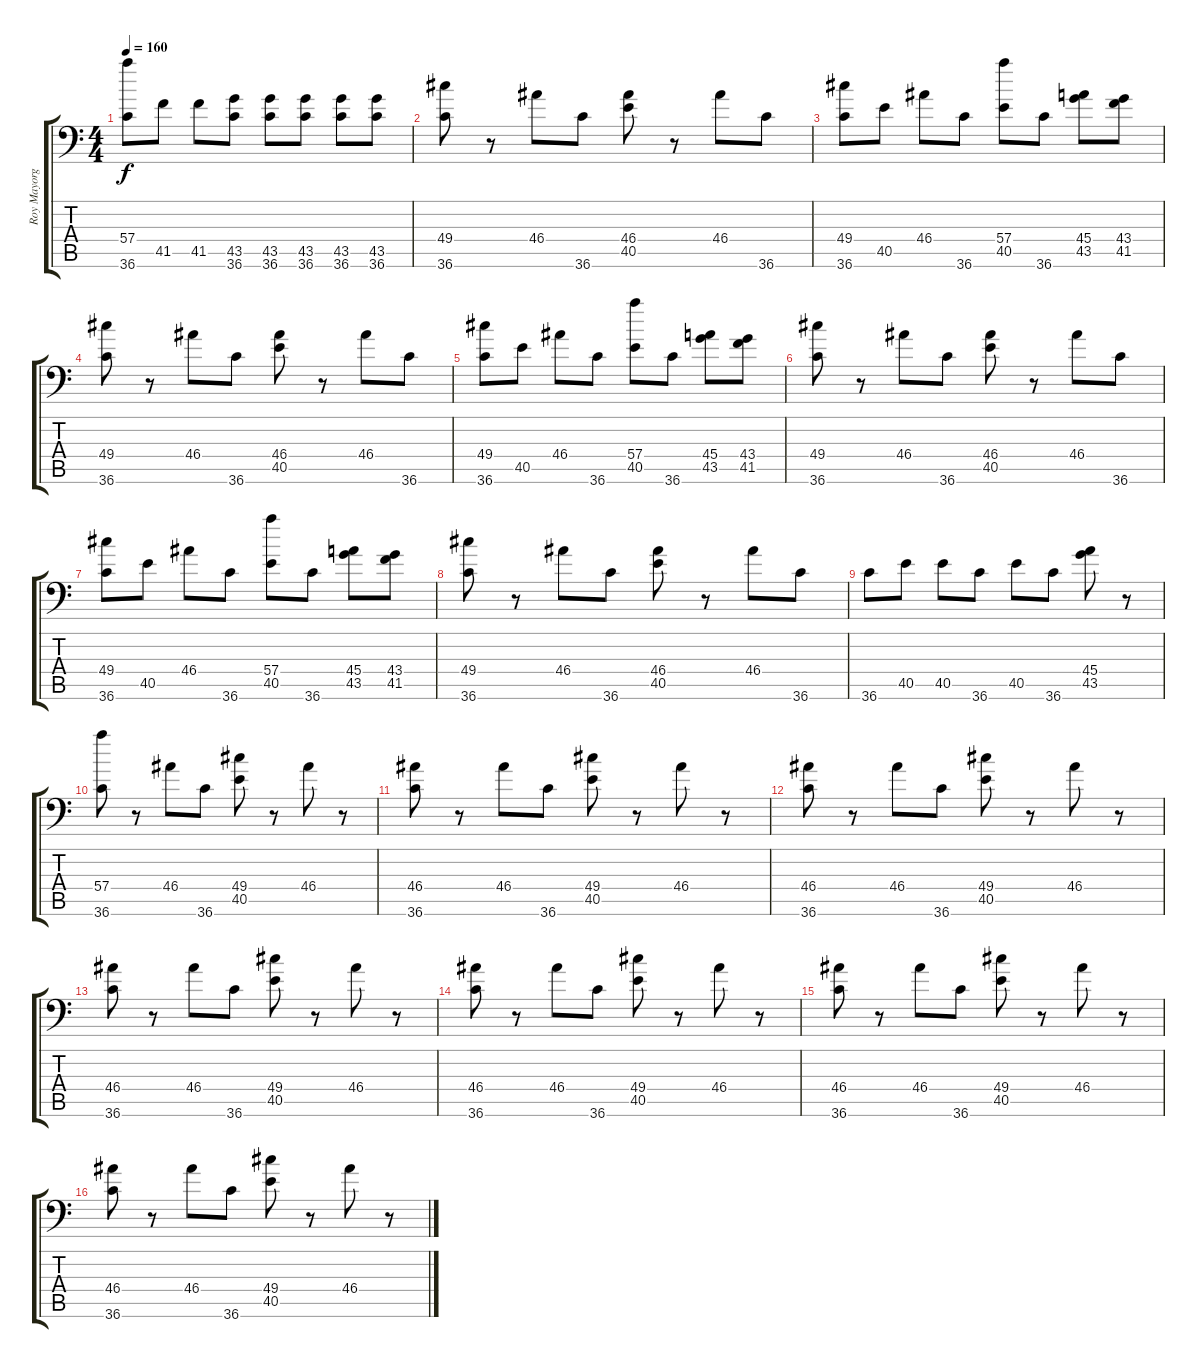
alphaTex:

\track ("Roy Mayorga" "Roy Mayorg") {instrument acousticgrandpiano}
\staff {score tabs}
\tuning (C-1 C-1 C-1 C-1 C-1 C-1) {hide}
\ts (4 4)
\tempo 160
\clef f4
\ks c
(57.4 36.6).8{dy f} 41.5.8 41.5.8 (43.5 36.6).8 (43.5 36.6).8 (43.5 36.6).8 (43.5 36.6).8 (43.5 36.6).8 |
(49.4 36.6).8 r.8 46.4.8 36.6.8 (46.4 40.5).8 r.8 46.4.8 36.6.8 |
(49.4 36.6).8 40.5.8 46.4.8 36.6.8 (57.4 40.5).8 36.6.8 (45.4 43.5).8 (43.4 41.5).8 |
(49.4 36.6).8 r.8 46.4.8 36.6.8 (46.4 40.5).8 r.8 46.4.8 36.6.8 |
(49.4 36.6).8 40.5.8 46.4.8 36.6.8 (57.4 40.5).8 36.6.8 (45.4 43.5).8 (43.4 41.5).8 |
(49.4 36.6).8 r.8 46.4.8 36.6.8 (46.4 40.5).8 r.8 46.4.8 36.6.8 |
(49.4 36.6).8 40.5.8 46.4.8 36.6.8 (57.4 40.5).8 36.6.8 (45.4 43.5).8 (43.4 41.5).8 |
(49.4 36.6).8 r.8 46.4.8 36.6.8 (46.4 40.5).8 r.8 46.4.8 36.6.8 |
36.6.8 40.5.8 40.5.8 36.6.8 40.5.8 36.6.8 (45.4 43.5).8 r.8 |
(57.4 36.6).8 r.8 46.4.8 36.6.8 (49.4 40.5).8 r.8 46.4.8 r.8 |
(46.4 36.6).8 r.8 46.4.8 36.6.8 (49.4 40.5).8 r.8 46.4.8 r.8 |
(46.4 36.6).8 r.8 46.4.8 36.6.8 (49.4 40.5).8 r.8 46.4.8 r.8 |
(46.4 36.6).8 r.8 46.4.8 36.6.8 (49.4 40.5).8 r.8 46.4.8 r.8 |
(46.4 36.6).8 r.8 46.4.8 36.6.8 (49.4 40.5).8 r.8 46.4.8 r.8 |
(46.4 36.6).8 r.8 46.4.8 36.6.8 (49.4 40.5).8 r.8 46.4.8 r.8 |
(46.4 36.6).8 r.8 46.4.8 36.6.8 (49.4 40.5).8 r.8 46.4.8 r.8
